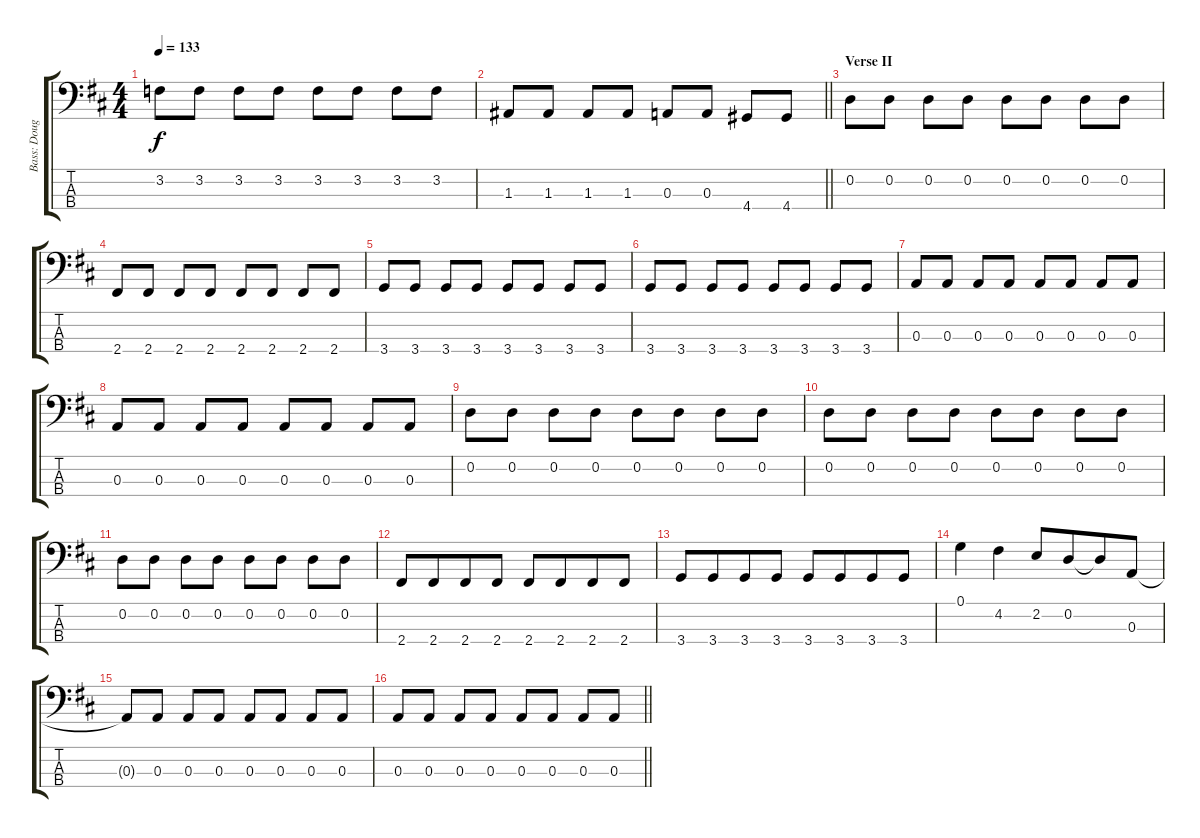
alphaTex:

\track ("Bass: Doug" "Bass: Doug") {instrument electricbassfinger}
\staff {score tabs}
\tuning (G2 D2 A1 E1) {hide}
\ts (4 4)
\tempo 133
\clef f4
\ks d
3.2.8{dy f} 3.2.8 3.2.8 3.2.8 3.2.8 3.2.8 3.2.8 3.2.8 |
\barLineRight lightlight
1.3.8 1.3.8 1.3.8 1.3.8 0.3.8 0.3.8 4.4.8 4.4.8 |
\section ("" "Verse II")
0.2.8 0.2.8 0.2.8 0.2.8 0.2.8 0.2.8 0.2.8 0.2.8 |
2.4.8 2.4.8 2.4.8 2.4.8 2.4.8 2.4.8 2.4.8 2.4.8 |
3.4.8 3.4.8 3.4.8 3.4.8 3.4.8 3.4.8 3.4.8 3.4.8 |
3.4.8 3.4.8 3.4.8 3.4.8 3.4.8 3.4.8 3.4.8 3.4.8 |
0.3.8 0.3.8 0.3.8 0.3.8 0.3.8 0.3.8 0.3.8 0.3.8 |
0.3.8 0.3.8 0.3.8 0.3.8 0.3.8 0.3.8 0.3.8 0.3.8 |
0.2.8 0.2.8 0.2.8 0.2.8 0.2.8 0.2.8 0.2.8 0.2.8 |
0.2.8 0.2.8 0.2.8 0.2.8 0.2.8 0.2.8 0.2.8 0.2.8 |
0.2.8 0.2.8 0.2.8 0.2.8 0.2.8 0.2.8 0.2.8 0.2.8 |
2.4.8 2.4.8{beam merge} 2.4.8 2.4.8 2.4.8 2.4.8{beam merge} 2.4.8 2.4.8 |
3.4.8 3.4.8{beam merge} 3.4.8 3.4.8 3.4.8 3.4.8{beam merge} 3.4.8 3.4.8 |
0.1.4 4.2.4 2.2.8 0.2.8{beam merge} 0.2{t}.8 0.3.8 |
0.3{t}.8 0.3.8 0.3.8 0.3.8 0.3.8 0.3.8 0.3.8 0.3.8 |
\barLineRight lightlight
0.3.8 0.3.8 0.3.8 0.3.8 0.3.8 0.3.8 0.3.8 0.3.8
